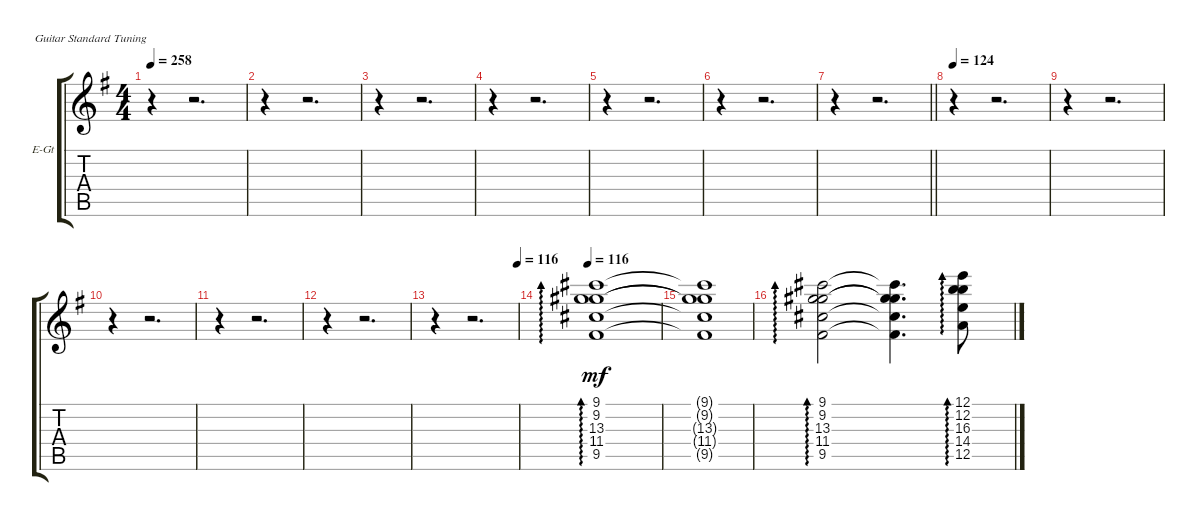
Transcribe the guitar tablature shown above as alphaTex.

\bracketExtendMode groupsimilarinstruments
\firstSystemTrackNameOrientation horizontal
\otherSystemsTrackNameOrientation horizontal
\track ("Gtr. IV - Jason Gobel (Clean Tone)" "E-Gt") {instrument electricguitarjazz}
\staff {score tabs}
\tuning (E4 B3 G3 D3 A2 E2)
\ts (4 4)
\tempo 258
\clef g2
\ks g
r.4{dy mf} r.2{d} |
r.4 r.2{d} |
r.4 r.2{d} |
r.4 r.2{d} |
r.4 r.2{d} |
r.4 r.2{d} |
\barLineRight lightlight
r.4 r.2{d} |
\tempo 124
r.4 r.2{d} |
r.4 r.2{d} |
r.4 r.2{d} |
r.4 r.2{d} |
r.4 r.2{d} |
\tempo (116 1)
r.4 r.2{d} |
\tempo 116
(9.1 9.2 13.3 11.4 9.5).1{ad 60} |
(9.1{t} 9.2{t} 13.3{t} 11.4{t} 9.5{t}).1 |
(9.1 9.2 13.3 11.4 9.5).2{ad 60} (9.1{t} 9.2{t} 13.3{t} 11.4{t} 9.5{t}).4{d} (12.1 12.2 16.3 14.4 12.5).8{ad 0}
